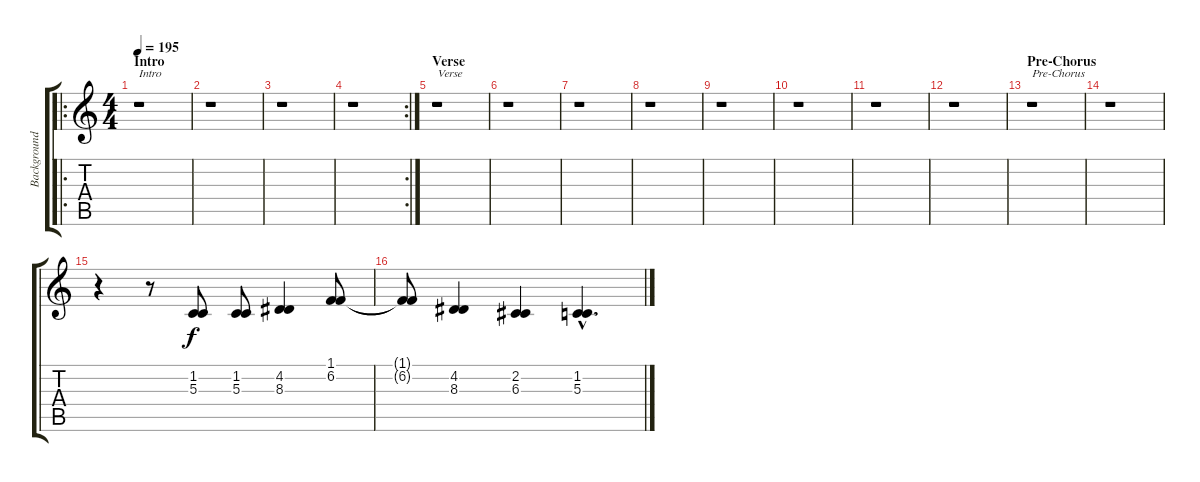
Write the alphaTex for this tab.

\track ("Background Vocal" "Background") {instrument oboe}
\staff {score tabs}
\tuning (E4 B3 G3 D3 A2 E2) {hide}
\ro
\ts (4 4)
\section ("" "Intro")
\tempo 195
\clef g2
\ks c
r.1{txt "Intro" dy f instrument oboe} |
r.1 |
r.1 |
\rc 2
r.1 |
\section ("" "Verse")
r.1{txt "Verse"} |
r.1 |
r.1 |
r.1 |
r.1 |
r.1 |
r.1 |
r.1 |
\section ("" "Pre-Chorus")
r.1{txt "Pre-Chorus"} |
r.1 |
r.4 r.8 (1.2 5.3).8 (1.2 5.3).8 (4.2 8.3).4 (1.1 6.2).8 |
(1.1{t} 6.2{t}).8 (4.2 8.3).4 (2.2 6.3).4 (1.2{hac} 5.3{hac}).4{d}
